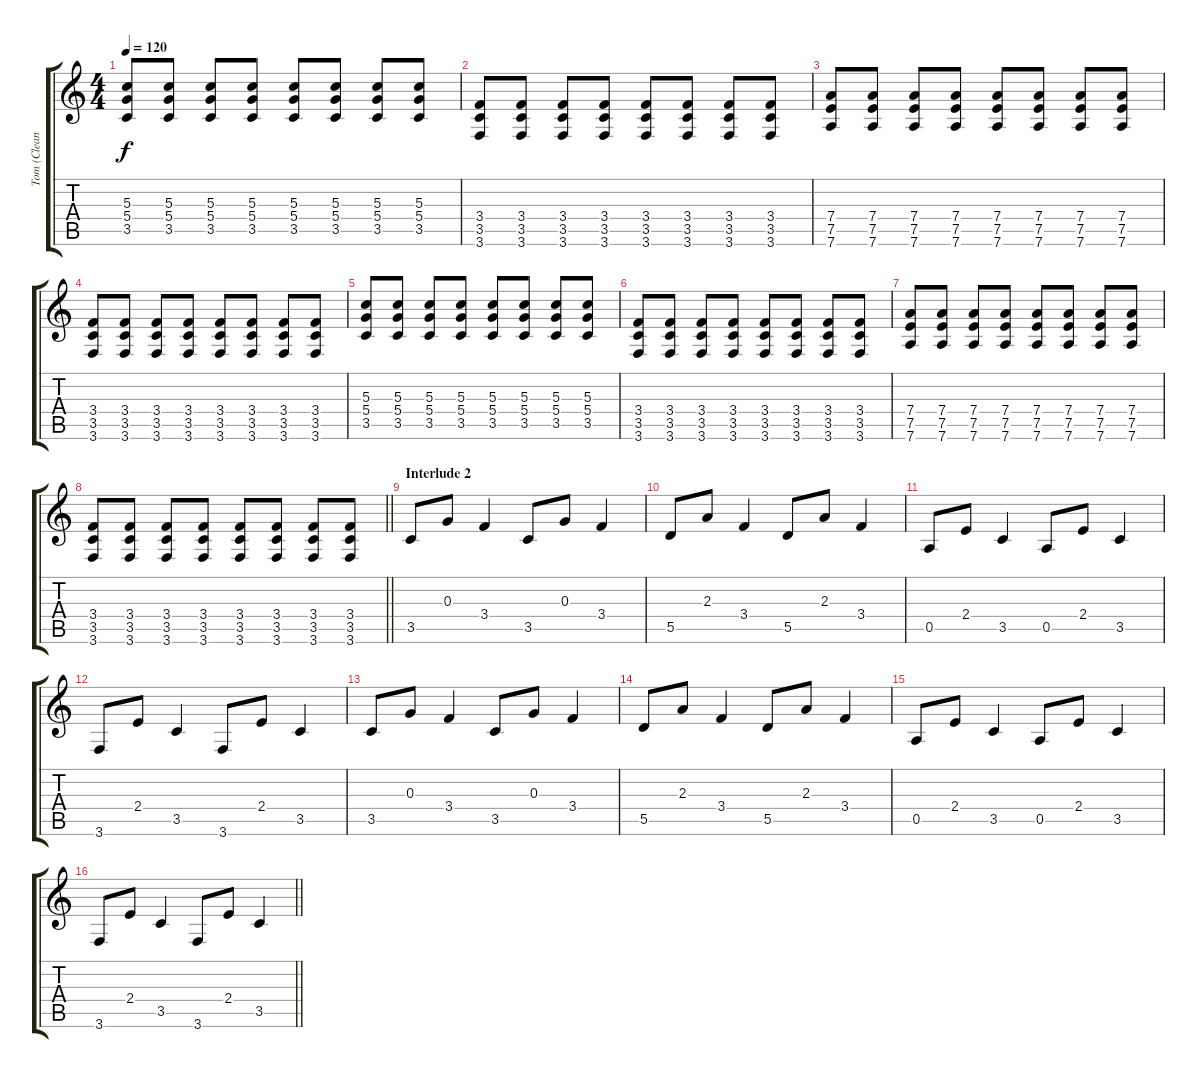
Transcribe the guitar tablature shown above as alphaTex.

\track ("Tom (Clean)" "Tom (Clean") {instrument electricguitarclean}
\staff {score tabs}
\tuning (E4 B3 G3 D3 A2 D2) {hide}
\ts (4 4)
\tempo 120
\clef g2
\ks c
(5.3 5.4 3.5).8{dy f} (5.3 5.4 3.5).8 (5.3 5.4 3.5).8 (5.3 5.4 3.5).8 (5.3 5.4 3.5).8 (5.3 5.4 3.5).8 (5.3 5.4 3.5).8 (5.3 5.4 3.5).8 |
(3.4 3.5 3.6).8 (3.4 3.5 3.6).8 (3.4 3.5 3.6).8 (3.4 3.5 3.6).8 (3.4 3.5 3.6).8 (3.4 3.5 3.6).8 (3.4 3.5 3.6).8 (3.4 3.5 3.6).8 |
(7.4 7.5 7.6).8 (7.4 7.5 7.6).8 (7.4 7.5 7.6).8 (7.4 7.5 7.6).8 (7.4 7.5 7.6).8 (7.4 7.5 7.6).8 (7.4 7.5 7.6).8 (7.4 7.5 7.6).8 |
(3.4 3.5 3.6).8 (3.4 3.5 3.6).8 (3.4 3.5 3.6).8 (3.4 3.5 3.6).8 (3.4 3.5 3.6).8 (3.4 3.5 3.6).8 (3.4 3.5 3.6).8 (3.4 3.5 3.6).8 |
(5.3 5.4 3.5).8 (5.3 5.4 3.5).8 (5.3 5.4 3.5).8 (5.3 5.4 3.5).8 (5.3 5.4 3.5).8 (5.3 5.4 3.5).8 (5.3 5.4 3.5).8 (5.3 5.4 3.5).8 |
(3.4 3.5 3.6).8 (3.4 3.5 3.6).8 (3.4 3.5 3.6).8 (3.4 3.5 3.6).8 (3.4 3.5 3.6).8 (3.4 3.5 3.6).8 (3.4 3.5 3.6).8 (3.4 3.5 3.6).8 |
(7.4 7.5 7.6).8 (7.4 7.5 7.6).8 (7.4 7.5 7.6).8 (7.4 7.5 7.6).8 (7.4 7.5 7.6).8 (7.4 7.5 7.6).8 (7.4 7.5 7.6).8 (7.4 7.5 7.6).8 |
\barLineRight lightlight
(3.4 3.5 3.6).8 (3.4 3.5 3.6).8 (3.4 3.5 3.6).8 (3.4 3.5 3.6).8 (3.4 3.5 3.6).8 (3.4 3.5 3.6).8 (3.4 3.5 3.6).8 (3.4 3.5 3.6).8 |
\section ("" "Interlude 2")
3.5.8 0.3.8 3.4.4 3.5.8 0.3.8 3.4.4 |
5.5.8 2.3.8 3.4.4 5.5.8 2.3.8 3.4.4 |
0.5.8 2.4.8 3.5.4 0.5.8 2.4.8 3.5.4 |
3.6.8 2.4.8 3.5.4 3.6.8 2.4.8 3.5.4 |
3.5.8 0.3.8 3.4.4 3.5.8 0.3.8 3.4.4 |
5.5.8 2.3.8 3.4.4 5.5.8 2.3.8 3.4.4 |
0.5.8 2.4.8 3.5.4 0.5.8 2.4.8 3.5.4 |
\barLineRight lightlight
3.6.8 2.4.8 3.5.4 3.6.8 2.4.8 3.5.4
